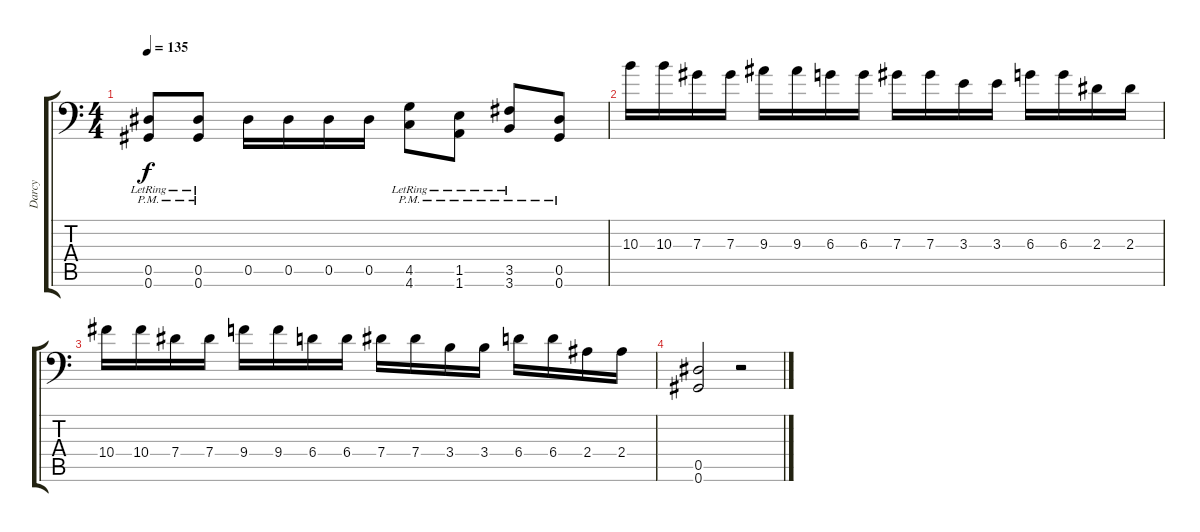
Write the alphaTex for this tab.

\track ("Darcy" "Darcy") {instrument distortionguitar}
\staff {score tabs}
\tuning (Bb3 F3 Db3 Ab2 Eb2 Ab1) {hide}
\ts (4 4)
\tempo 135
\clef f4
\ks c
(0.5{pm lr} 0.6{pm lr}).8{dy f} (0.5{pm lr} 0.6{pm}).8 0.5.16 0.5.16 0.5.16 0.5.16 (4.5{pm lr} 4.6{pm lr}).8 (1.5{pm lr} 1.6{pm lr}).8 (3.5{pm lr} 3.6{pm lr}).8 (0.5{pm} 0.6{pm}).8 |
10.3.16 10.3.16 7.3.16 7.3.16 9.3.16 9.3.16 6.3.16 6.3.16 7.3.16 7.3.16 3.3.16 3.3.16 6.3.16 6.3.16 2.3.16 2.3.16 |
10.4.16 10.4.16 7.4.16 7.4.16 9.4.16 9.4.16 6.4.16 6.4.16 7.4.16 7.4.16 3.4.16 3.4.16 6.4.16 6.4.16 2.4.16 2.4.16 |
(0.5 0.6).2 r.2
